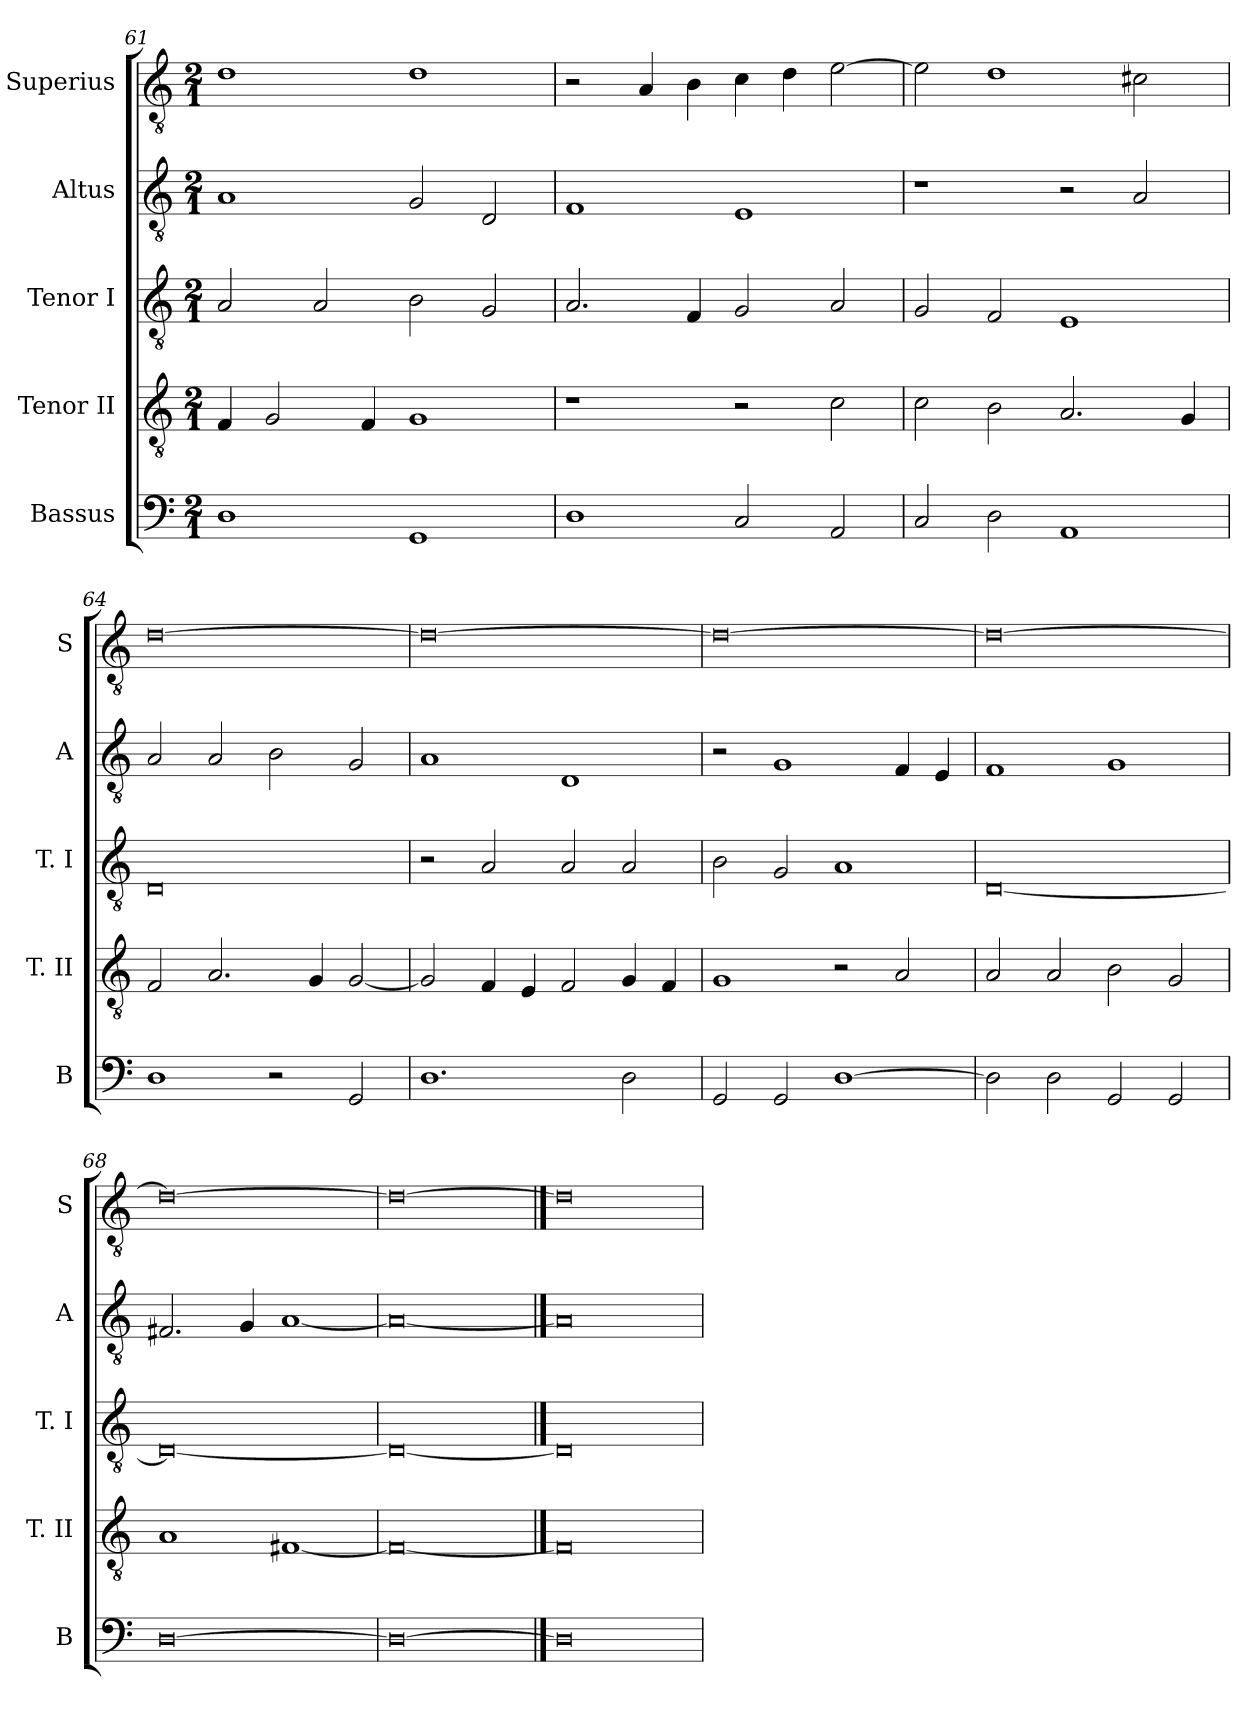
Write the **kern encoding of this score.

**kern	**kern	**kern	**kern	**kern
*part5	*part4	*part3	*part2	*part1
*staff5	*staff4	*staff3	*staff2	*staff1
*I"Bassus	*I"Tenor II	*I"Tenor I	*I"Altus	*I"Superius
*I'B	*I'T. II	*I'T. I	*I'A	*I'S
*clefF4	*clefGv2	*clefGv2	*clefGv2	*clefGv2
*k[]	*k[]	*k[]	*k[]	*k[]
*C:	*C:	*C:	*C:	*C:
*M2/1	*M2/1	*M2/1	*M2/1	*M2/1
=61	=61	=61	=61	=61
1D	4F	2A	1A	1d
.	2G	.	.	.
.	.	2A	.	.
.	4F	.	.	.
1GG	1G	2B	2G	1d
.	.	2G	2D	.
=62	=62	=62	=62	=62
1D	1r	2.A	1F	2r
.	.	.	.	4A
.	.	4F	.	4B
2C	2r	2G	1E	4c
.	.	.	.	4d
2AA	2c	2A	.	[2e
=63	=63	=63	=63	=63
2C	2c	2G	1r	2e]
2D	2B	2F	.	1d
1AA	2.A	1E	2r	.
.	.	.	2A	2c#X
.	4G	.	.	.
=64	=64	=64	=64	=64
1D	2F	0D	2A	[0d
.	2.A	.	2A	.
2r	.	.	2B	.
.	4G	.	.	.
2GG	[2G	.	2G	.
=65	=65	=65	=65	=65
1.D	2G]	2r	1A	0d_
.	4F	2A	.	.
.	4E	.	.	.
.	2F	2A	1D	.
2D	4G	2A	.	.
.	4F	.	.	.
=66	=66	=66	=66	=66
2GG	1G	2B	2r	0d_
2GG	.	2G	1G	.
[1D	2r	1A	.	.
.	2A	.	4F	.
.	.	.	4E	.
=67	=67	=67	=67	=67
2D]	2A	[0D	1F	0d_
2D	2A	.	.	.
2GG	2B	.	1G	.
2GG	2G	.	.	.
=68	=68	=68	=68	=68
[0D	1A	0D_	2.F#X	0d_
.	.	.	4G	.
.	[1F#X	.	[1A	.
=69	=69	=69	=69	=69
0D_	0F#_	0D_	0A_	0d_
==70	==70	==70	==70	==70
0D]	0F#]	0D]	0A]	0d]
=	=	=	=	=
*-	*-	*-	*-	*-
